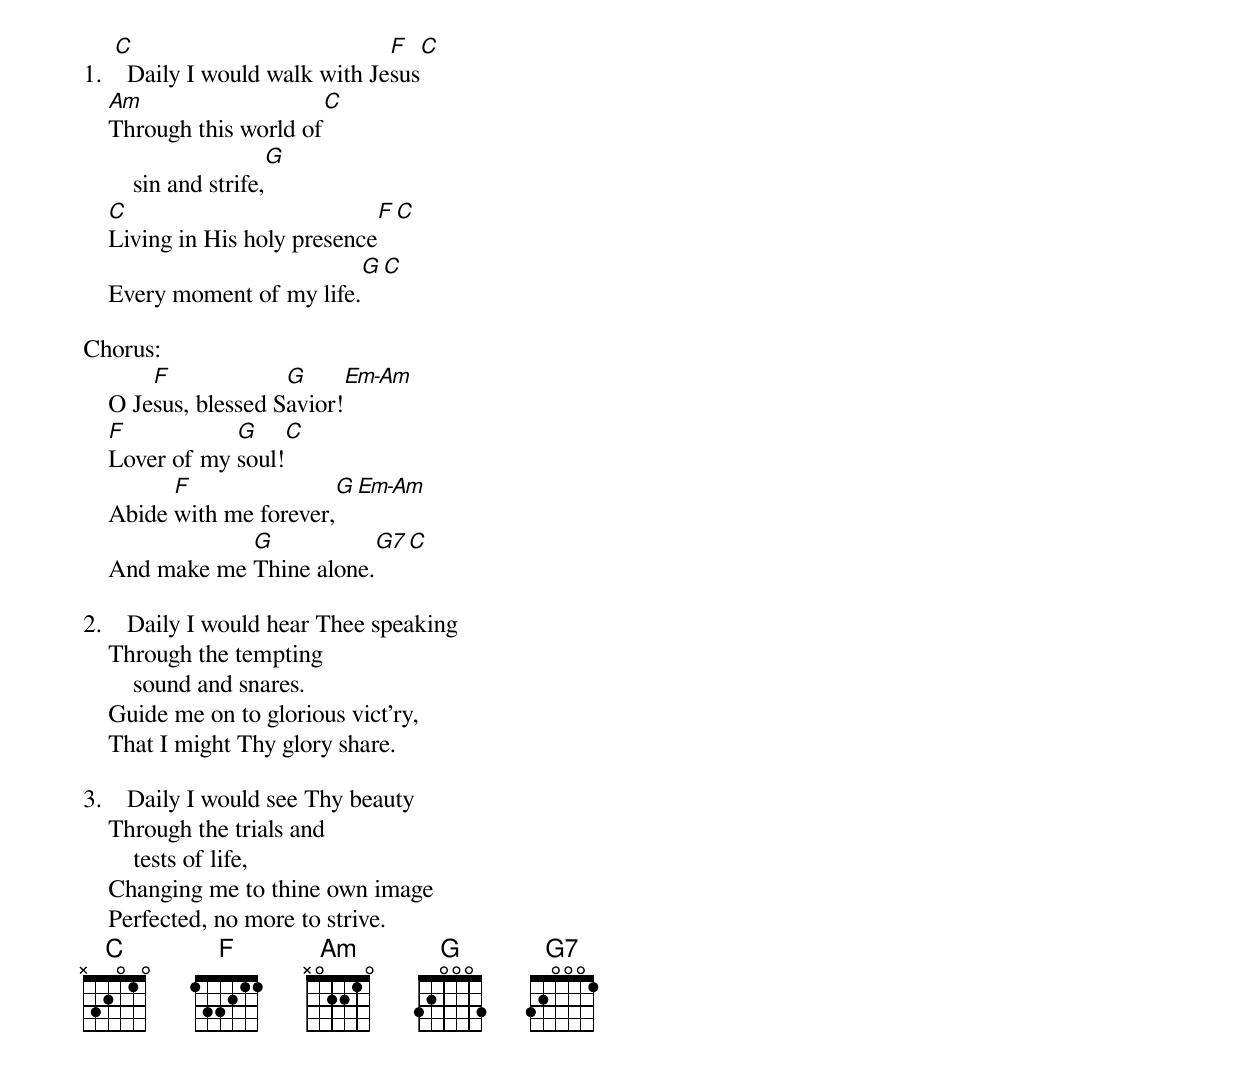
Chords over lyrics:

    C                           F                  C
1.    Daily I would walk with Jesus
    Am                         C
    Through this world of
                            G
        sin and strife,
    C                            F        C
    Living in His holy presence
                                   G          C
    Every moment of my life.

Chorus:
        F             G           Em-Am
    O Jesus, blessed Savior!
    F           G         C
    Lover of my soul!
          F               G        Em-Am
    Abide with me forever,
                G                  G7       C
    And make me Thine alone.

2.    Daily I would hear Thee speaking
    Through the tempting
        sound and snares.
    Guide me on to glorious vict’ry,
    That I might Thy glory share.

3.    Daily I would see Thy beauty
    Through the trials and
        tests of life,
    Changing me to thine own image
    Perfected, no more to strive.
